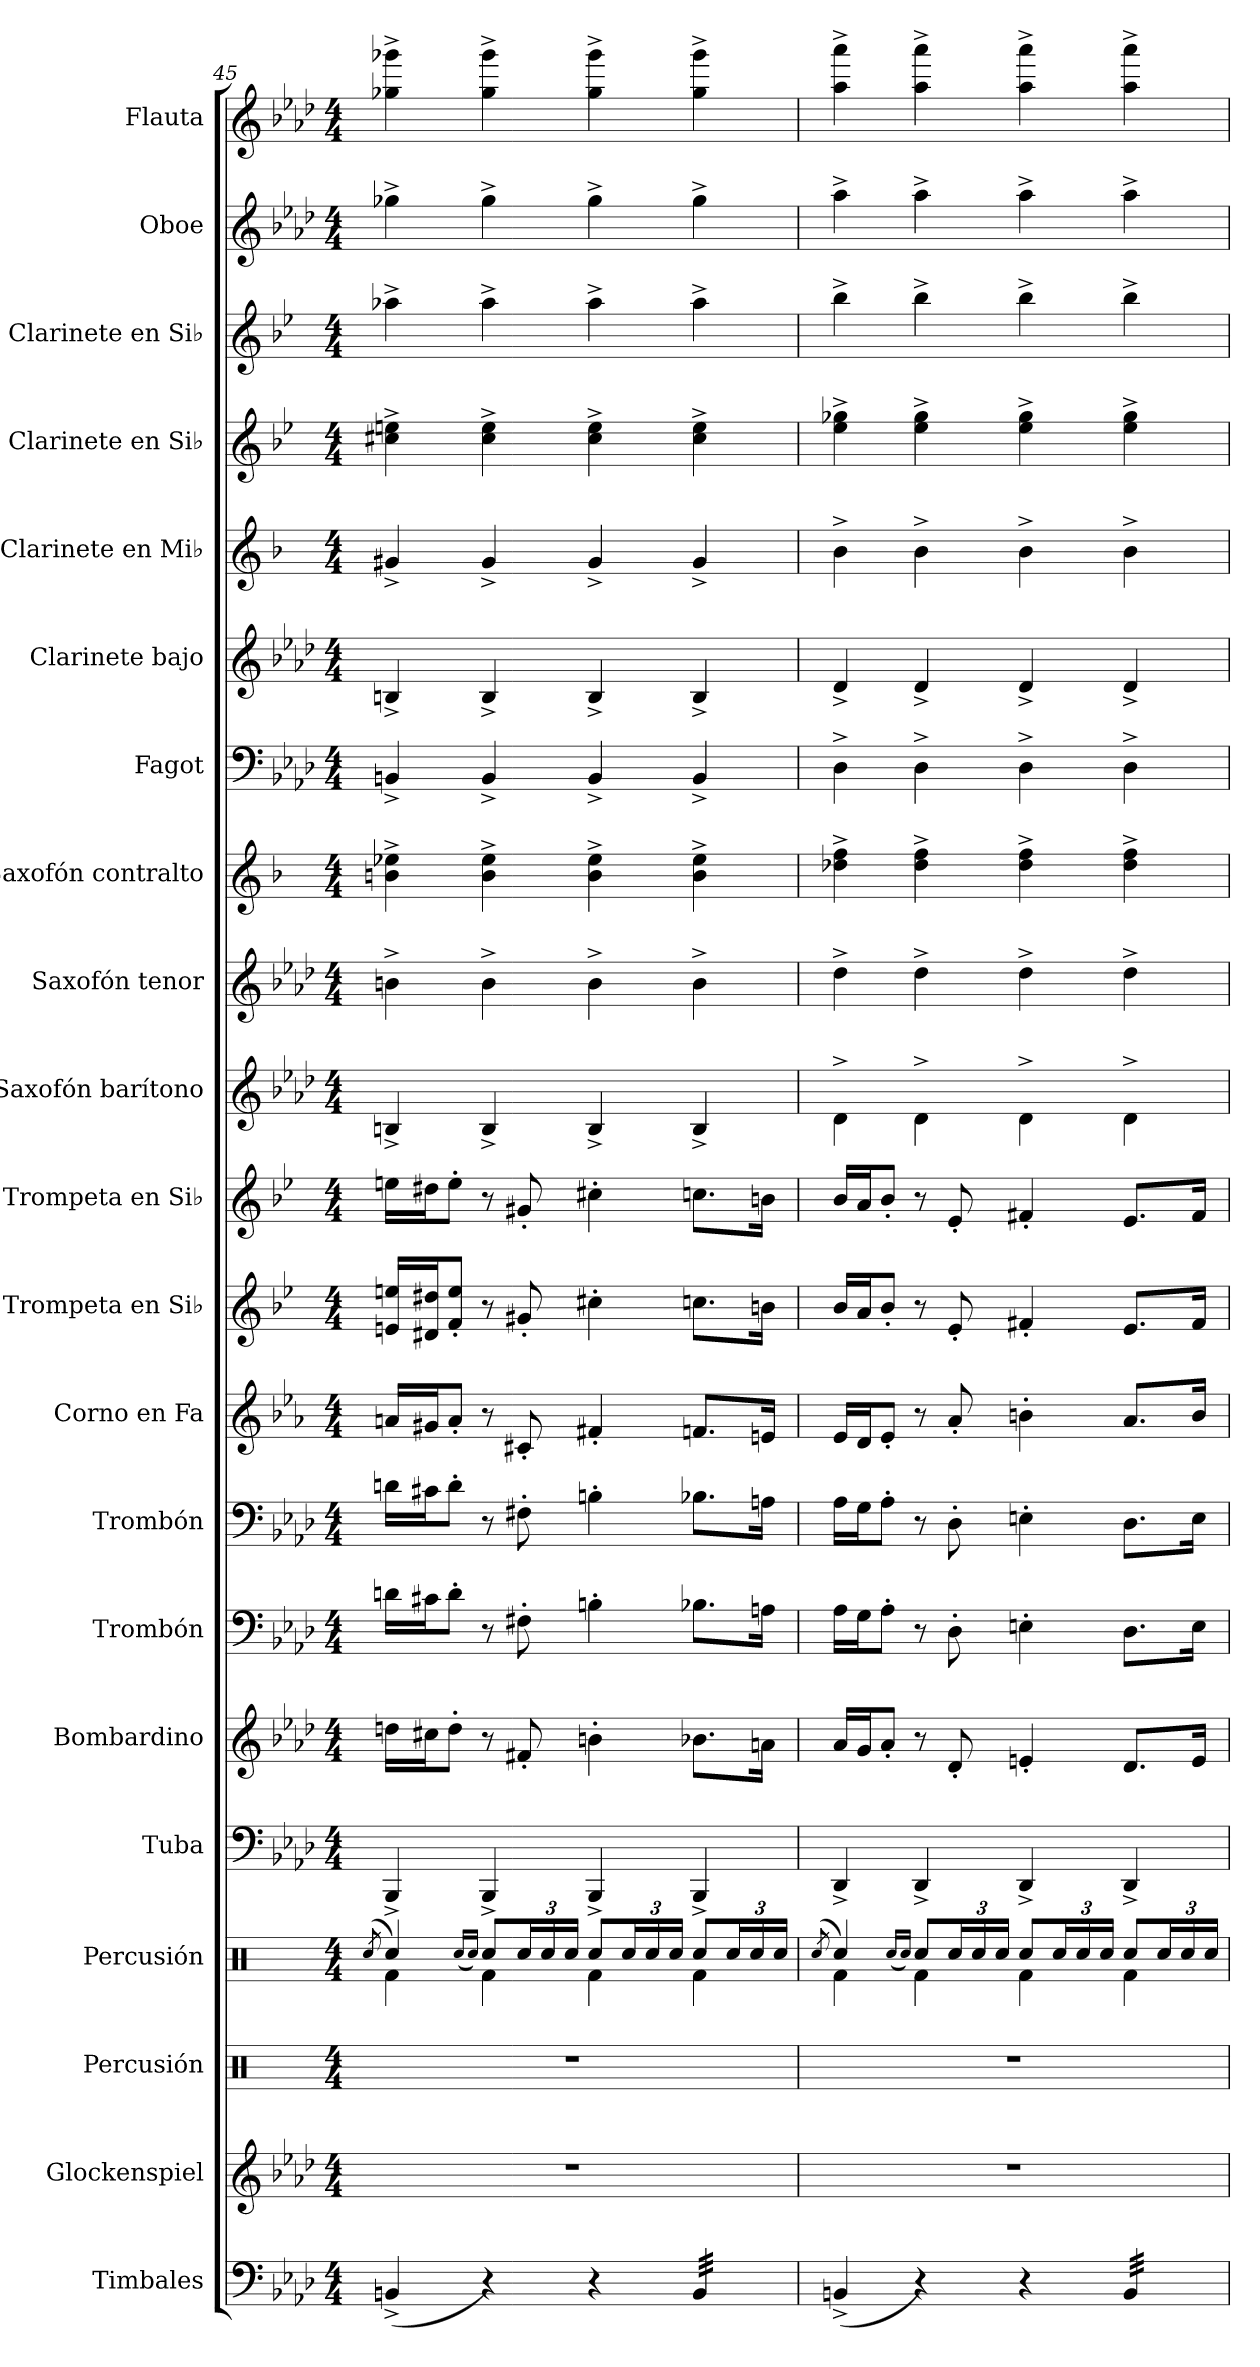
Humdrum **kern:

**kern	**kern	**kern	**kern	**kern	**kern	**kern	**kern	**kern	**kern	**kern	**kern	**kern	**kern	**kern	**kern	**kern	**kern	**kern	**kern	**kern
*part21	*part20	*part19	*part18	*part17	*part16	*part15	*part14	*part13	*part12	*part11	*part10	*part9	*part8	*part7	*part6	*part5	*part4	*part3	*part2	*part1
*staff21	*staff20	*staff19	*staff18	*staff17	*staff16	*staff15	*staff14	*staff13	*staff12	*staff11	*staff10	*staff9	*staff8	*staff7	*staff6	*staff5	*staff4	*staff3	*staff2	*staff1
*I"Timbales	*I"Glockenspiel	*I"Percusión	*I"Percusión	*I"Tuba	*I"Bombardino	*I"Trombón	*I"Trombón	*I"Corno en Fa	*I"Trompeta en Si♭	*I"Trompeta en Si♭	*I"Saxofón barítono	*I"Saxofón tenor	*I"Saxofón contralto	*I"Fagot	*I"Clarinete bajo	*I"Clarinete en Mi♭	*I"Clarinete en Si♭	*I"Clarinete en Si♭	*I"Oboe	*I"Flauta
*I'Timb.	*I'Glock.	*I'Perc.	*I'Perc.	*I'Tba.	*I'Bo.	*I'Tbn.	*I'Tbn.	*I'Cor. Fa	*I'Tpt. Si♭	*I'Tpt. Si♭	*I'Sax. Bar.	*I'Sax. T.	*I'Sax. Ctrl.	*I'Fag.	*I'Cl. B.	*I'Cl. Mi♭	*I'Cl. Si♭	*I'Cl. Si♭	*I'Ob.	*I'Fl.
*clefF4	*clefG2	*clefX	*clefX	*clefF4	*clefG2	*clefF4	*clefF4	*clefG2	*clefG2	*clefG2	*clefG2	*clefG2	*clefG2	*clefF4	*clefG2	*clefG2	*clefG2	*clefG2	*clefG2	*clefG2
*	*ITrd-14c-24	*	*	*	*ITrd8c14	*	*	*ITrd4c7	*ITrd1c2	*ITrd1c2	*ITrd12c21	*ITrd8c14	*ITrd5c9	*	*ITrd8c14	*ITrd-2c-3	*ITrd1c2	*ITrd1c2	*	*
*k[b-e-a-d-]	*k[b-e-a-d-]	*k[]	*k[]	*k[b-e-a-d-]	*k[b-e-a-d-]	*k[b-e-a-d-]	*k[b-e-a-d-]	*k[b-e-a-d-]	*k[b-e-a-d-]	*k[b-e-a-d-]	*k[b-e-a-d-]	*k[b-e-a-d-]	*k[b-e-a-d-]	*k[b-e-a-d-]	*k[b-e-a-d-]	*k[b-e-a-d-]	*k[b-e-a-d-]	*k[b-e-a-d-]	*k[b-e-a-d-]	*k[b-e-a-d-]
*M4/4	*M4/4	*M4/4	*M4/4	*M4/4	*M4/4	*M4/4	*M4/4	*M4/4	*M4/4	*M4/4	*M4/4	*M4/4	*M4/4	*M4/4	*M4/4	*M4/4	*M4/4	*M4/4	*M4/4	*M4/4
=45	=45	=45	=45	=45	=45	=45	=45	=45	=45	=45	=45	=45	=45	=45	=45	=45	=45	=45	=45	=45
.	.	.	(<8qRcc/	.	.	.	.	.	.	.	.	.	.	.	.	.	.	.	.	.
*	*	*	*^	*	*	*	*	*	*	*	*	*	*	*	*	*	*	*	*	*
(<4BBn^/	1r	1r	4Rcc/)	4Rf\	4BBB-^/	16dn\LL	16dn\LL	16dn\LL	16dn/LL	16dn/ 16ddn/LL	16ddn\LL	4BBn^/	4Bn^\	4dn\^ 4g-X\^	4BBn^/	4BBn^/	4bn^/	4bn\^ 4ddn\^	4gg-X^\	4gg-X^\	4gg-X\^ 4ggg-X\^
.	.	.	.	.	.	16c#X\J	16c#X\J	16c#X\J	16c#X/J	16c#X/ 16cc#X/J	16cc#X\J	.	.	.	.	.	.	.	.	.	.
.	.	.	.	.	.	8d'\J	8d'\J	8d'\J	8d'/J	8e-/' 8dd/'J	8dd'\J	.	.	.	.	.	.	.	.	.	.
.	.	.	(<16qRcc/LL	.	.	.	.	.	.	.	.	.	.	.	.	.	.	.	.	.	.
.	.	.	16qRcc/JJ)	.	.	.	.	.	.	.	.	.	.	.	.	.	.	.	.	.	.
4r)	.	.	8Rcc/L	4Rf\	4BBB-^/	8r	8r	8r	8r	8r	8r	4BB^/	4B^\	4d\^ 4g-\^	4BB^/	4BB^/	4b^/	4b\^ 4dd\^	4gg-^\	4gg-^\	4gg-\^ 4ggg-\^
*	*	*	*Xbrackettup	*	*	*	*	*	*	*	*	*	*	*	*	*	*	*	*	*	*
.	.	.	24Rcc/L	.	.	8F#X'/	8F#X'\	8F#X'\	8F#X'/	8f#X'/	8f#X'/	.	.	.	.	.	.	.	.	.	.
.	.	.	24Rcc/	.	.	.	.	.	.	.	.	.	.	.	.	.	.	.	.	.	.
.	.	.	24Rcc/JJ	.	.	.	.	.	.	.	.	.	.	.	.	.	.	.	.	.	.
4r	.	.	8Rcc/L	4Rf\	4BBB-^/	4Bn'\	4Bn'\	4Bn'\	4Bn'/	4bn'\	4bn'\	4BB^/	4B^\	4d\^ 4g-\^	4BB^/	4BB^/	4b^/	4b\^ 4dd\^	4gg-^\	4gg-^\	4gg-\^ 4ggg-\^
.	.	.	24Rcc/L	.	.	.	.	.	.	.	.	.	.	.	.	.	.	.	.	.	.
.	.	.	24Rcc/	.	.	.	.	.	.	.	.	.	.	.	.	.	.	.	.	.	.
.	.	.	24Rcc/JJ	.	.	.	.	.	.	.	.	.	.	.	.	.	.	.	.	.	.
*tremolo	*	*	*	*	*	*	*	*	*	*	*	*	*	*	*	*	*	*	*	*	*
(<32BB/LLL	.	.	8Rcc/L	4Rf\	4BBB-^/	8.B-X\L	8.B-X\L	8.B-X\L	8.B-X/L	8.b-X\L	8.b-X\L	4BB^/	4B^\	4d\^ 4g-\^	4BB^/	4BB^/	4b^/	4b\^ 4dd\^	4gg-^\	4gg-^\	4gg-\^ 4ggg-\^
(<32BB/	.	.	.	.	.	.	.	.	.	.	.	.	.	.	.	.	.	.	.	.	.
(<32BB/	.	.	.	.	.	.	.	.	.	.	.	.	.	.	.	.	.	.	.	.	.
(<32BB/	.	.	.	.	.	.	.	.	.	.	.	.	.	.	.	.	.	.	.	.	.
(<32BB/	.	.	24Rcc/L	.	.	.	.	.	.	.	.	.	.	.	.	.	.	.	.	.	.
(<32BB/	.	.	.	.	.	.	.	.	.	.	.	.	.	.	.	.	.	.	.	.	.
.	.	.	24Rcc/	.	.	.	.	.	.	.	.	.	.	.	.	.	.	.	.	.	.
(<32BB/	.	.	.	.	.	16An\Jk	16An\Jk	16An\Jk	16An/Jk	16an\Jk	16an\Jk	.	.	.	.	.	.	.	.	.	.
.	.	.	24Rcc/JJ	.	.	.	.	.	.	.	.	.	.	.	.	.	.	.	.	.	.
32BB/JJJ	.	.	.	.	.	.	.	.	.	.	.	.	.	.	.	.	.	.	.	.	.
*Xtremolo	*	*	*	*	*	*	*	*	*	*	*	*	*	*	*	*	*	*	*	*	*
!!LO:PB:g=z
=46	=46	=46	=46	=46	=46	=46	=46	=46	=46	=46	=46	=46	=46	=46	=46	=46	=46	=46	=46	=46	=46
.	.	.	(<8qRcc/	.	.	.	.	.	.	.	.	.	.	.	.	.	.	.	.	.	.
(<4BBn^/)	1r	1r	4Rcc/)	4Rf\	4DD-^/	16A-/LL	16A-\LL	16A-\LL	16A-/LL	16a-/LL	16a-/LL	4D-^\	4d-^\	4f-X\^ 4a-\^	4D-^\	4D-^/	4dd-^\	4dd-\^ 4ff-X\^	4aa-^\	4aa-^\	4aa-\^ 4aaa-\^
.	.	.	.	.	.	16G/J	16G\J	16G\J	16G/J	16g/J	16g/J	.	.	.	.	.	.	.	.	.	.
.	.	.	.	.	.	8A-'/J	8A-'\J	8A-'\J	8A-'/J	8a-'/J	8a-'/J	.	.	.	.	.	.	.	.	.	.
.	.	.	(<16qRcc/LL	.	.	.	.	.	.	.	.	.	.	.	.	.	.	.	.	.	.
.	.	.	16qRcc/JJ)	.	.	.	.	.	.	.	.	.	.	.	.	.	.	.	.	.	.
4r)	.	.	8Rcc/L	4Rf\	4DD-^/	8r	8r	8r	8r	8r	8r	4D-^\	4d-^\	4f-\^ 4a-\^	4D-^\	4D-^/	4dd-^\	4dd-\^ 4ff-\^	4aa-^\	4aa-^\	4aa-\^ 4aaa-\^
.	.	.	24Rcc/L	.	.	8D-'/	8D-'\	8D-'\	8d-'/	8d-'/	8d-'/	.	.	.	.	.	.	.	.	.	.
.	.	.	24Rcc/	.	.	.	.	.	.	.	.	.	.	.	.	.	.	.	.	.	.
.	.	.	24Rcc/JJ	.	.	.	.	.	.	.	.	.	.	.	.	.	.	.	.	.	.
4r	.	.	8Rcc/L	4Rf\	4DD-^/	4En'/	4En'\	4En'\	4en'\	4en'/	4en'/	4D-^\	4d-^\	4f-\^ 4a-\^	4D-^\	4D-^/	4dd-^\	4dd-\^ 4ff-\^	4aa-^\	4aa-^\	4aa-\^ 4aaa-\^
.	.	.	24Rcc/L	.	.	.	.	.	.	.	.	.	.	.	.	.	.	.	.	.	.
.	.	.	24Rcc/	.	.	.	.	.	.	.	.	.	.	.	.	.	.	.	.	.	.
.	.	.	24Rcc/JJ	.	.	.	.	.	.	.	.	.	.	.	.	.	.	.	.	.	.
*tremolo	*	*	*	*	*	*	*	*	*	*	*	*	*	*	*	*	*	*	*	*	*
32BB/LLL	.	.	8Rcc/L	4Rf\	4DD-^/	8.D-/L	8.D-\L	8.D-\L	8.d-/L	8.d-/L	8.d-/L	4D-^\	4d-^\	4f-\^ 4a-\^	4D-^\	4D-^/	4dd-^\	4dd-\^ 4ff-\^	4aa-^\	4aa-^\	4aa-\^ 4aaa-\^
32BB/	.	.	.	.	.	.	.	.	.	.	.	.	.	.	.	.	.	.	.	.	.
32BB/	.	.	.	.	.	.	.	.	.	.	.	.	.	.	.	.	.	.	.	.	.
32BB/	.	.	.	.	.	.	.	.	.	.	.	.	.	.	.	.	.	.	.	.	.
32BB/	.	.	24Rcc/L	.	.	.	.	.	.	.	.	.	.	.	.	.	.	.	.	.	.
32BB/	.	.	.	.	.	.	.	.	.	.	.	.	.	.	.	.	.	.	.	.	.
.	.	.	24Rcc/	.	.	.	.	.	.	.	.	.	.	.	.	.	.	.	.	.	.
32BB/	.	.	.	.	.	16E/Jk	16E\Jk	16E\Jk	16e/Jk	16e/Jk	16e/Jk	.	.	.	.	.	.	.	.	.	.
.	.	.	24Rcc/JJ	.	.	.	.	.	.	.	.	.	.	.	.	.	.	.	.	.	.
32BB/JJJ	.	.	.	.	.	.	.	.	.	.	.	.	.	.	.	.	.	.	.	.	.
*Xtremolo	*	*	*	*	*	*	*	*	*	*	*	*	*	*	*	*	*	*	*	*	*
*	*	*	*v	*v	*	*	*	*	*	*	*	*	*	*	*	*	*	*	*	*	*
=	=	=	=	=	=	=	=	=	=	=	=	=	=	=	=	=	=	=	=	=
*-	*-	*-	*-	*-	*-	*-	*-	*-	*-	*-	*-	*-	*-	*-	*-	*-	*-	*-	*-	*-
